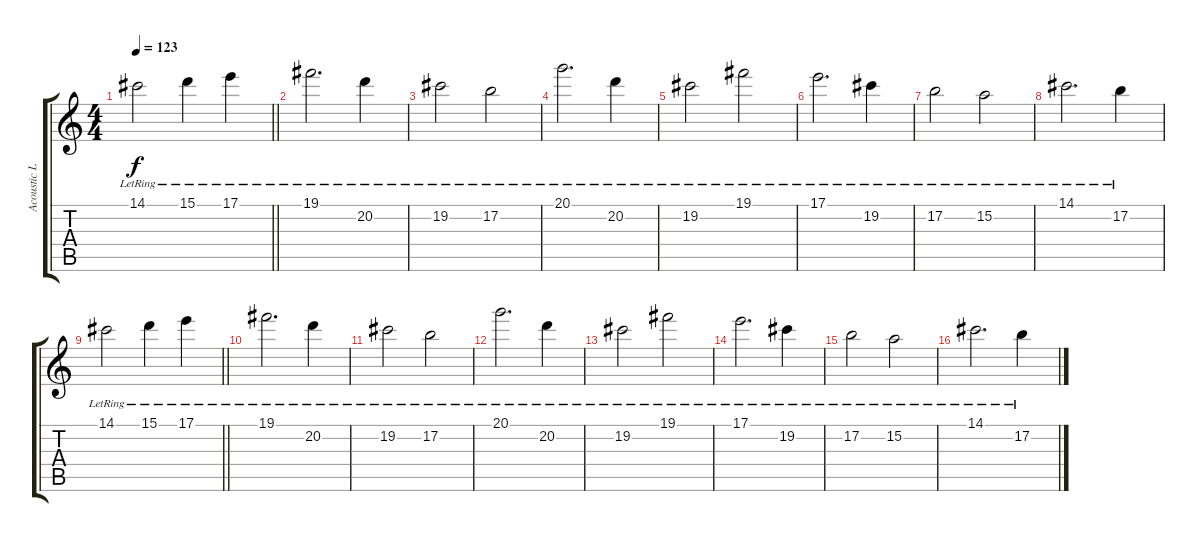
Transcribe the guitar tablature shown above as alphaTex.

\track ("Acoustic Lead II" "Acoustic L") {instrument acousticguitarsteel}
\staff {score tabs}
\tuning (B3 Gb3 D3 A2 E2 B1) {hide}
\ts (4 4)
\tempo 123
\clef g2
\barLineRight lightlight
\ks c
14.1{lr}.2{dy f} 15.1{lr}.4 17.1{lr}.4 |
\section ("" "")
19.1{lr}.2{d} 20.2{lr}.4 |
19.2{lr}.2 17.2{lr}.2 |
20.1{lr}.2{d} 20.2{lr}.4 |
19.2{lr}.2 19.1{lr}.2 |
17.1{lr}.2{d} 19.2{lr}.4 |
17.2{lr}.2 15.2{lr}.2 |
14.1{lr}.2{d volume 13} 17.2{lr}.4 |
\barLineRight lightlight
14.1{lr}.2 15.1{lr}.4 17.1{lr}.4 |
\section ("" "")
19.1{lr}.2{d} 20.2{lr}.4 |
19.2{lr}.2 17.2{lr}.2 |
20.1{lr}.2{d} 20.2{lr}.4 |
19.2{lr}.2 19.1{lr}.2 |
17.1{lr}.2{d} 19.2{lr}.4 |
17.2{lr}.2 15.2{lr}.2 |
14.1{lr}.2{d} 17.2{lr}.4
